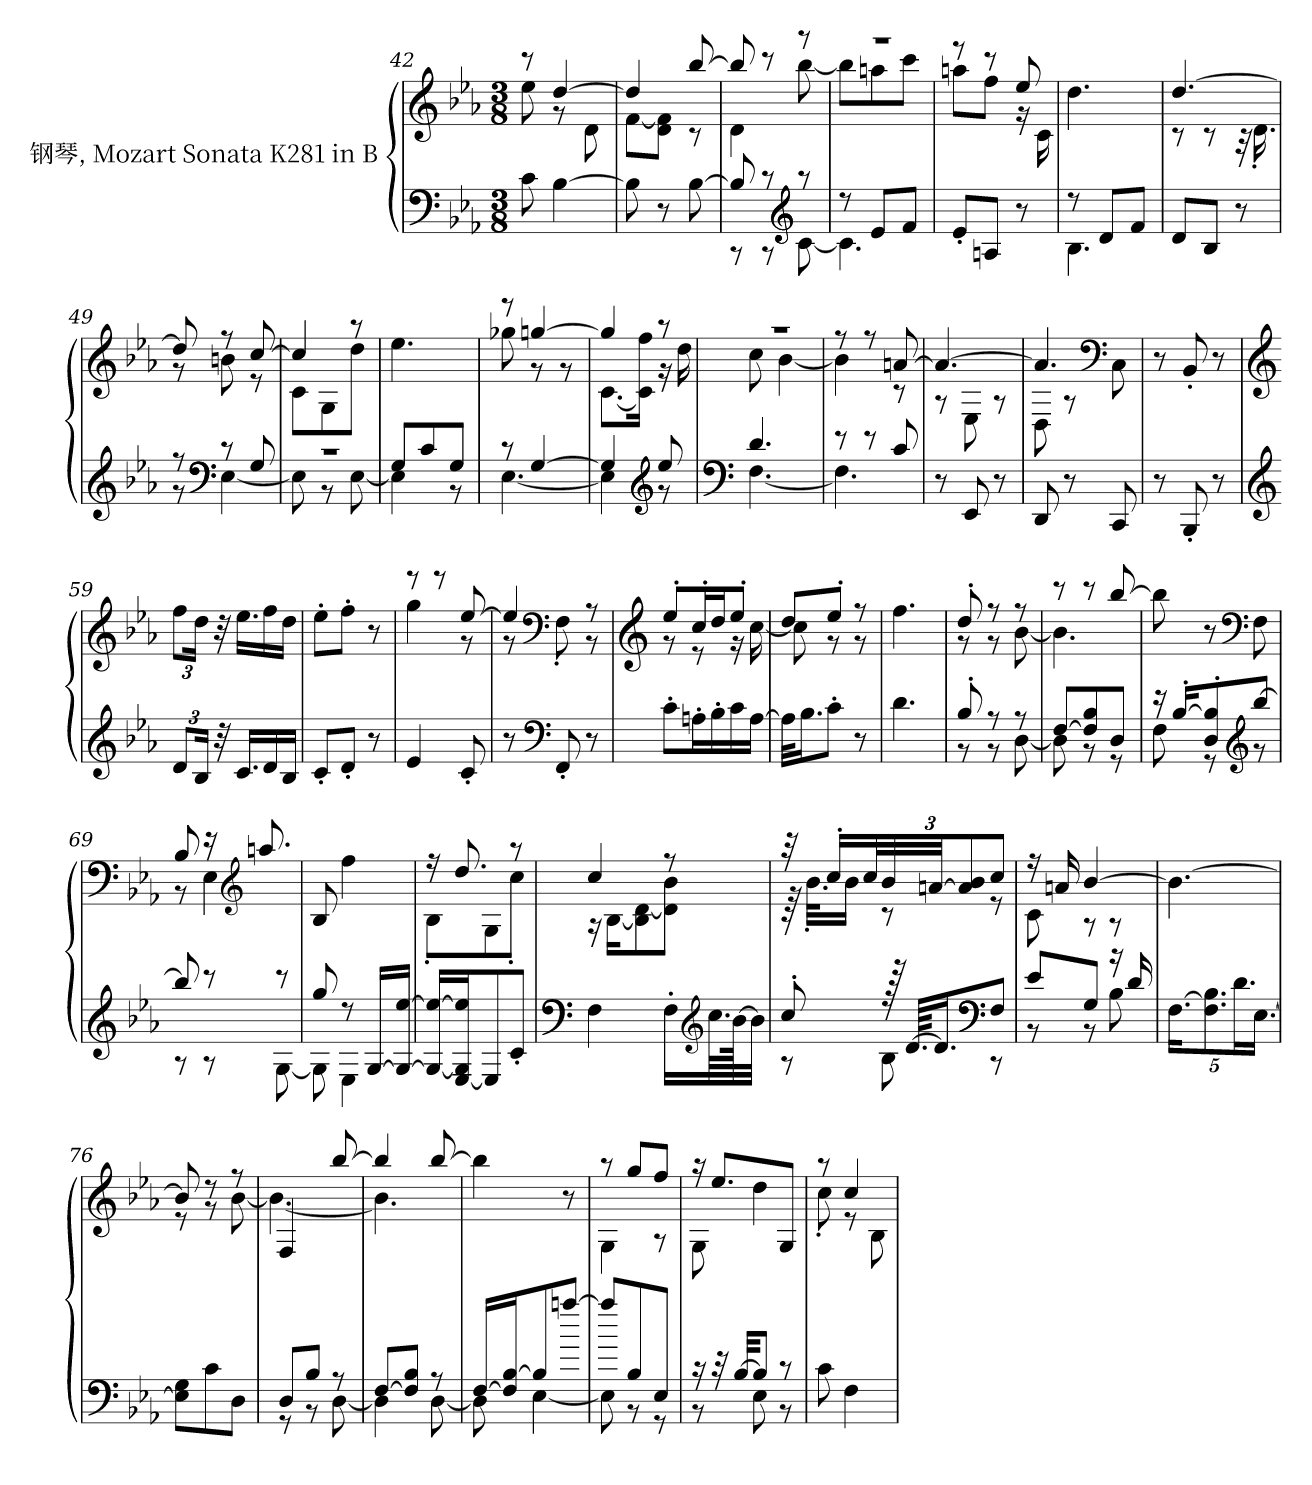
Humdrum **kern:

**kern	**kern
*part1	*part1
*staff2	*staff1
*I"钢琴, Mozart Sonata K281 in Bb	*
*clefF4	*clefG2
*k[b-e-a-]	*k[b-e-a-]
*M3/8	*M3/8
=42	=42
*	*^
8c\	8r	8ee-\
[4B-\	[4dd/	8r
.	.	8d\
=43	=43	=43
8B-\]	4dd/]	[8f\L
8r	.	8d\ 8f\]J
[8B-\	[8bb-/	8r
=44	=44	=44
*^	*	*
8B-/]	8r	8bb-/]	4d\
8r	8r	8r	.
*clefG2	*	*	*
8r	[8c\	8r	[8bb-\
=45	=45	=45	=45
8r	4.c\]	4.r	8bb-\L]
8e-/L	.	.	8aan\
8f/J	.	.	8ccc\J
*v	*v	*	*
!!LO:PB:g=z	!!
=46	=46	=46
8e-'/L	8r	8aan\L
8An/J	8r	8ff\J
8r	8ee-/	16r
.	.	16c\
*	*v	*v
=47	=47
*^	*
8r	4.B-\	4.dd\
8d/L	.	.
8f/J	.	.
*v	*v	*
=48	=48
*	*^
8d/L	[4.dd/	8r
8B-/J	.	8r
8r	.	32r
.	.	16.d'\
=49	=49	=49
*^	*	*
8r	8r	8dd/]	8r
*clefF4	*	*	*
8r	[4E-\	8r	8bn\
8G/	.	[8cc/	8r
=50	=50	=50	=50
4.r	8E-\]	4cc/]	8c\L
.	8r	.	8G\
.	[8E-\	8r	8dd\J
*	*	*v	*v
=51	=51	=51
8G/L	4E-\]	4.ee-\
8c/	.	.
8G/J	8r	.
=52	=52	=52
*	*	*^
8r	[4.E-\	8r	8gg-X\
[4G/	.	[4ggn/	8r
.	.	.	8r
!!LO:LB:g=z	!!
=53	=53	=53	=53
4G/]	4E-\]	4gg/]	[8.c\L
.	.	.	16c\] 16ff\Jk
*clefG2	*	*	*
8ee-/	8r	8r	16r
.	.	.	16dd\
=54	=54	=54	=54
*clefF4	*	*	*
4.d/	[4.F\	4.r	8cc\
.	.	.	[4b-\
=55	=55	=55	=55
8r	4.F\]	8r	4b-\]
8r	.	8r	.
8c/	.	[8an/	8r
*v	*v	*	*
=56	=56	=56
8r	4.a/_	8r
8EE-/	.	8E-\
8r	.	8r
=57	=57	=57
8DD/	4.a/]	8D\
8r	.	8r
*	*clefF4	*
8CC/	.	8C\
*	*v	*v
=58	=58
8r	8r
8BBB-'/	8BB-'/
8r	8r
=59	=59
*clefG2	*clefG2
*Xbrackettup	*Xbrackettup
12d/L	12ff\L
24B-/Jk	24dd\Jk
32r	32r
16.c/LL	16.ee-\LL
16d/	16ff\
16B-/JJ	16dd\JJ
!!LO:LB:g=z
=60	=60
8c'/L	8ee-'\L
8d'/J	8ff'\J
8r	8r
=61	=61
*	*^
4e-/	8r	4gg\
.	8r	.
8c'/	[8ee-/	8r
=62	=62	=62
8r	4ee-/]	8r
*clefF4	*clefF4	*
8FF'/	.	8F'\
8r	8r	8r
=63	=63	=63
*	*clefG2	*
8c'\L	8ee-'/L	8r
16An'\L	16cc'/L	8r
16B-'\	16dd/J	.
16c\	8ee-'/J	16r
[16A\JJ	.	[16cc\
=64	=64	=64
32A\KLL]	8dd/L	8cc\]
16.B-\J	.	.
8c'\J	8ee-'/J	8r
8r	8r	8r
*	*v	*v
=65	=65
4.d\	4.ff\
=66	=66
*^	*^
8B-'/	8r	8dd'/	8r
8r	8r	8r	8r
8r	[8D\	8r	[8b-\
=67	=67	=67	=67
[8F/L	8D\]	8r	4.b-\]
8F/] 8B-/	8r	8r	.
8D/J	8r	[8bb-/	.
*	*	*v	*v
!!LO:LB:g=z
=68	=68	=68
16r	8F\	8bb-\]
[16B-'/KL	.	.
8D/' 8B-/]'	8r	8r
*clefG2	*	*clefF4
[8bb-/J	8r	8F\
=69	=69	=69
*	*	*^
8bb-/]	8r	8B-/	8r
8r	8r	16r	4E-\
*	*	*clefG2	*
.	.	8.aan/	.
8r	[8G\	.	.
*	*	*v	*v
=70	=70	=70
8gg/	8G\]	8B-/
8r	4E-\	4ff\
[16G/LL	.	.
16G/_ [16ee-/JJ	.	.
*v	*v	*
=71	=71
*	*^
16G/_ 16ee-/_LL	16r	8B-'\L
[16E-/ 16G/] 16ee-/]J	8.dd/	.
8E-/]	.	8G\
8c'/J	8r	8cc'\J
=72	=72	=72
*clefF4	*	*
4F\	4cc/	16r
.	.	[16B-\KL
.	.	8B-\] [8d\
16F'\LL	8r	8d\] 8b-\J
*clefG2	*	*
64.cc\LL	.	.
[128b-\JK	.	.
32b-\JJJ]	.	.
!!LO:LB:g=z	!!
=73	=73	=73
*^	*	*
8cc'/	8r	32r	64r
.	.	.	32.b-'\KLL
.	.	16cc'/LL	.
.	.	.	16b-\JJ
.	.	32cc/L	.
128r	8B-\	48b-/	8r
[64.d/KKLL	.	.	.
.	.	[48an/JJ	.
16.d/J]	.	.	.
.	.	12a/] 12b-/	.
*clefF4	*	*	*
8F/J	8r	8cc/J	8r
=74	=74	=74	=74
8e-/L	8r	16r	8c\
.	.	16an/	.
8G/J	8r	[4b-/	8r
16r	8B-\	.	8r
16d/	.	.	.
*v	*v	*	*
*	*v	*v
=75	=75
[20.F\KL	4.b-\_
10.F\] 10.B-\	.
20.d\L	.
[20.E-\JJ	.
=76	=76
*	*^
8E-\] 8G\L	8b-/]	8r
8c\	8r	8r
8D\J	8r	[8b-\
=77	=77	=77
*^	*	*
8D/L	8r	4F/	4.b-\_
8B-/J	8r	.	.
8r	[8D\	[8bb-/	.
=78	=78	=78	=78
[8F/L	4D\]	4bb-/]	4.b-\]
8F/] 8B-/J	.	.	.
8r	[8D\	[8bb-/	.
*	*	*v	*v
!!LO:LB:g=z
=79	=79	=79
[16F/LL	8D\]	4bb-\]
16F/] [16B-/J	.	.
8B-/]	[4E-\	.
[8aan/J	.	8r
=80	=80	=80
*	*	*^
8aa/L]	8E-\]	8r	4G\
8B-/	8r	8gg/L	.
8E-/J	8r	8ff/J	8r
=81	=81	=81	=81
16r	8r	16r	8G\
32r	.	8.ee-/L	.
[32B-/KKL	.	.	.
8B-/J]	8E-\	.	4dd\
8r	8r	8G/J	.
*v	*v	*	*
=82	=82	=82
8c\	8r	8cc'\
4F\	4cc/	8r
.	.	8B-\
*	*v	*v
=	=
*-	*-
